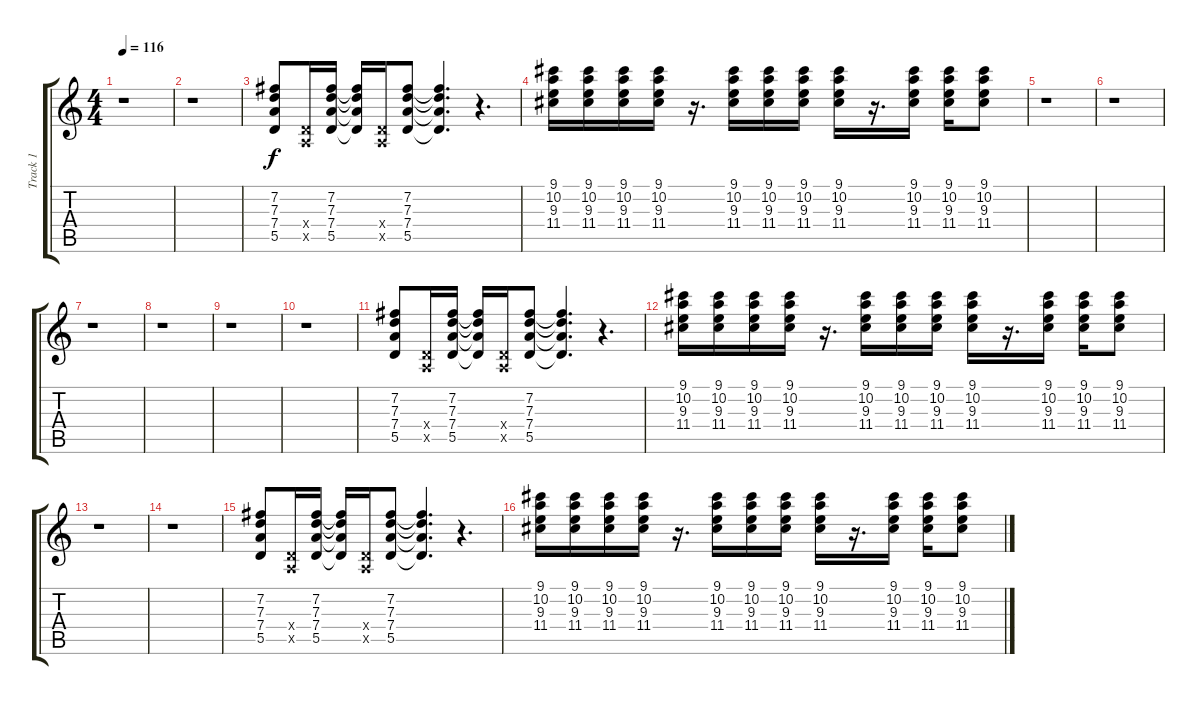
\track ("Track 1" "Track 1") {instrument distortionguitar}
\staff {score tabs}
\tuning (E4 B3 G3 D3 A2 E2) {hide}
\ts (4 4)
\tempo 116
\clef g2
\ks c
r.1{dy f} |
r.1 |
(7.2 7.3 7.4 5.5).8 (0.4{x} 0.5{x}).16 (7.2 7.3 7.4 5.5).16 (7.2{t} 7.3{t} 7.4{t} 5.5{t}).16 (0.4{x} 0.5{x}).16 (7.2 7.3 7.4 5.5).8 (7.2{t} 7.3{t} 7.4{t} 5.5{t}).4{d} r.4{d} |
(9.1 10.2 9.3 11.4).16 (9.1 10.2 9.3 11.4).16 (9.1 10.2 9.3 11.4).16 (9.1 10.2 9.3 11.4).16 r.16{d} (9.1 10.2 9.3 11.4).16 (9.1 10.2 9.3 11.4).16 (9.1 10.2 9.3 11.4).16 (9.1 10.2 9.3 11.4).16 r.16{d} (9.1 10.2 9.3 11.4).16 (9.1 10.2 9.3 11.4).16 (9.1 10.2 9.3 11.4).8 |
r.1 |
r.1 |
r.1 |
r.1 |
r.1 |
r.1 |
(7.2 7.3 7.4 5.5).8 (0.4{x} 0.5{x}).16 (7.2 7.3 7.4 5.5).16 (7.2{t} 7.3{t} 7.4{t} 5.5{t}).16 (0.4{x} 0.5{x}).16 (7.2 7.3 7.4 5.5).8 (7.2{t} 7.3{t} 7.4{t} 5.5{t}).4{d} r.4{d} |
(9.1 10.2 9.3 11.4).16 (9.1 10.2 9.3 11.4).16 (9.1 10.2 9.3 11.4).16 (9.1 10.2 9.3 11.4).16 r.16{d} (9.1 10.2 9.3 11.4).16 (9.1 10.2 9.3 11.4).16 (9.1 10.2 9.3 11.4).16 (9.1 10.2 9.3 11.4).16 r.16{d} (9.1 10.2 9.3 11.4).16 (9.1 10.2 9.3 11.4).16 (9.1 10.2 9.3 11.4).8 |
r.1 |
r.1 |
(7.2 7.3 7.4 5.5).8 (0.4{x} 0.5{x}).16 (7.2 7.3 7.4 5.5).16 (7.2{t} 7.3{t} 7.4{t} 5.5{t}).16 (0.4{x} 0.5{x}).16 (7.2 7.3 7.4 5.5).8 (7.2{t} 7.3{t} 7.4{t} 5.5{t}).4{d} r.4{d} |
(9.1 10.2 9.3 11.4).16 (9.1 10.2 9.3 11.4).16 (9.1 10.2 9.3 11.4).16 (9.1 10.2 9.3 11.4).16 r.16{d} (9.1 10.2 9.3 11.4).16 (9.1 10.2 9.3 11.4).16 (9.1 10.2 9.3 11.4).16 (9.1 10.2 9.3 11.4).16 r.16{d} (9.1 10.2 9.3 11.4).16 (9.1 10.2 9.3 11.4).16 (9.1 10.2 9.3 11.4).8
